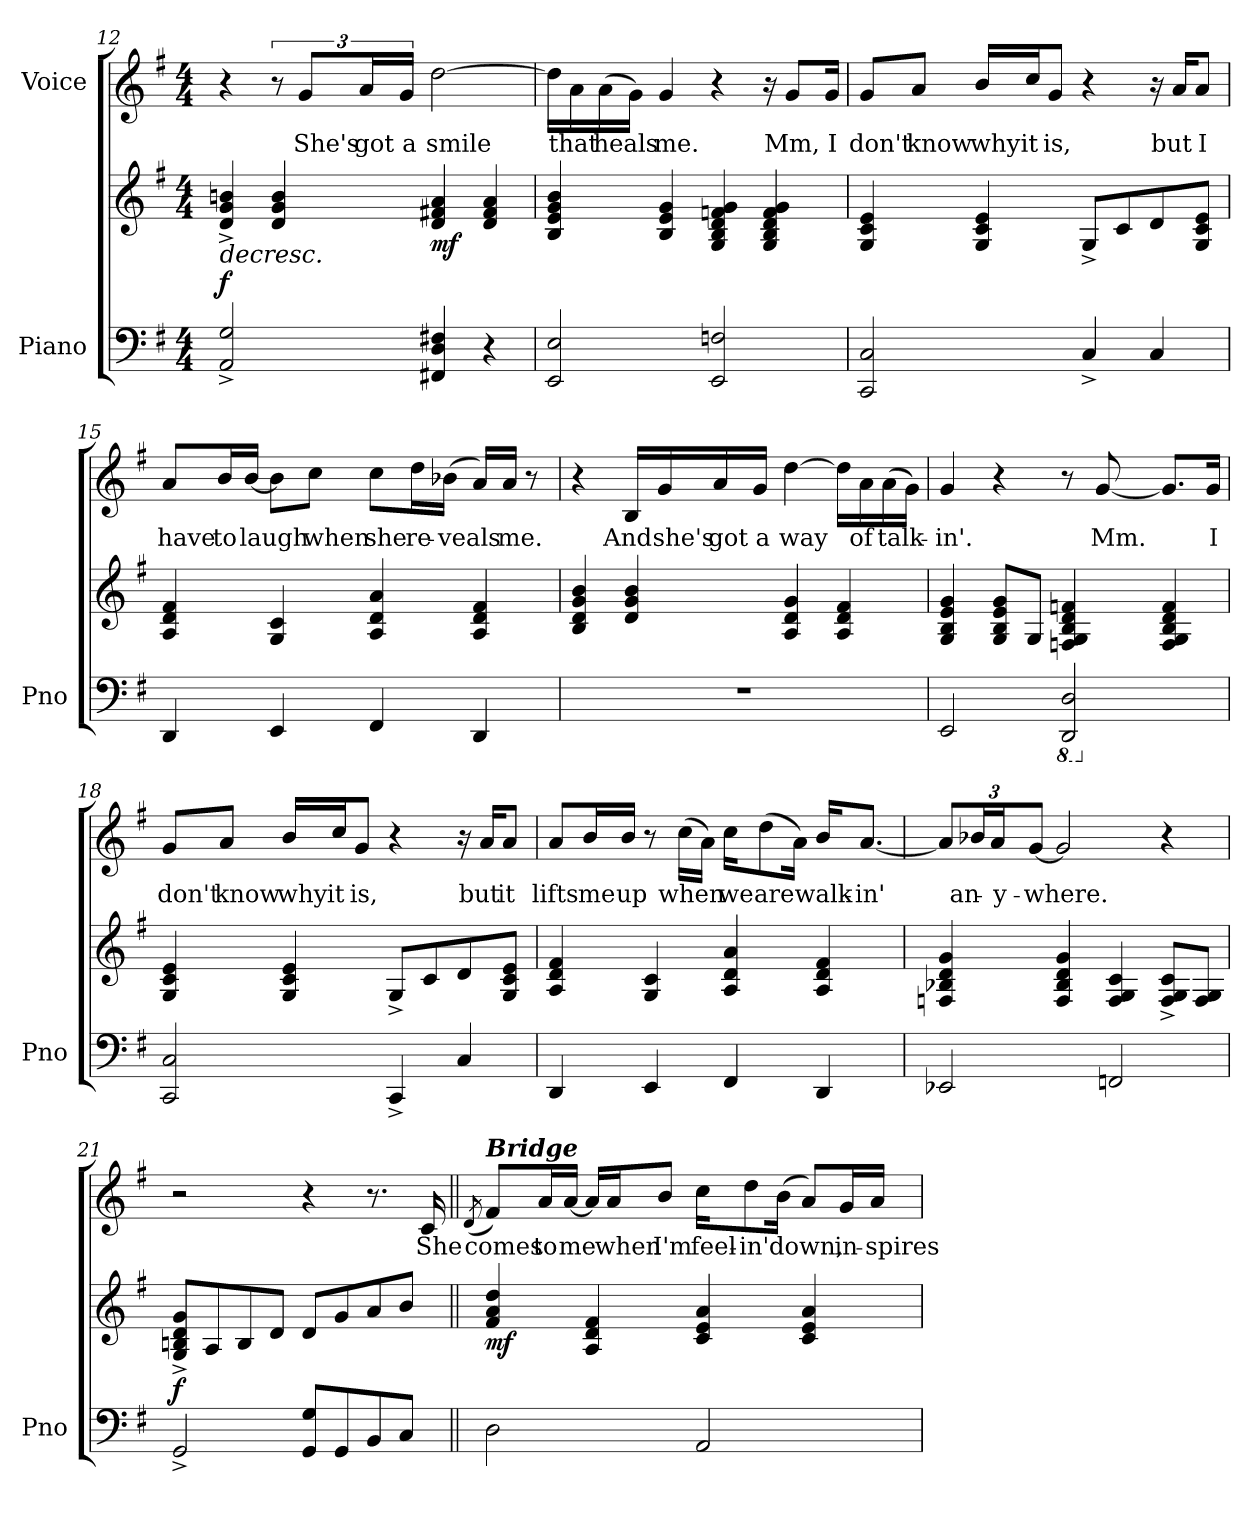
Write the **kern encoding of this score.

**kern	**kern	**dynam	**kern	**text
*part2	*part2	*part2	*part1	*part1
*staff3	*staff2	*staff2/3	*staff1	*staff1
*I"Piano	*	*	*I"Voice	*
*I'Pno	*	*	*	*
*clefF4	*clefG2	*	*clefG2	*
*k[f#]	*k[f#]	*	*k[f#]	*
*M4/4	*M4/4	*	*M4/4	*
=12	=12	=12	=12	=12
!	!	!LO:HP:b	!	!
!	!	!LO:DY:n=1:a=2	!	!
2AA/^ 2G/^	4d/^ 4g/^ 4bn/^	> f	4r	.
.	4d/ 4g/ 4b/	.	12r	.
.	.	.	12g/L	She's
.	.	.	24a/L	got
.	.	.	24g/JJ	a
!	!	!LO:DY:n=2:b	!	!
4FF#X/ 4D/ 4F#X/	4d/ 4f#X/ 4a/	mf	[2dd\	smile
4r	4d/ 4f#/ 4a/	]	.	.
=13	=13	=13	=13	=13
2EE/ 2E/	4B/ 4e/ 4g/ 4b/	.	16dd\LL]	.
.	.	.	16a\	that
.	.	.	(16a\	heals
.	.	.	16g\JJ)	.
.	4B/ 4e/ 4g/	.	4g/	me.
2EE/ 2Fn/	4G/ 4B/ 4d/ 4fn/ 4g/	.	4r	.
.	4G/ 4B/ 4d/ 4f/ 4g/	.	16r	.
.	.	.	8g/L	Mm,
.	.	.	16g/Jk	I
!!LO:LB:g=z
=14	=14	=14	=14	=14
2CC/ 2C/	4G/ 4c/ 4e/	.	8g/L	don't
.	.	.	8a/J	know
.	4G/ 4c/ 4e/	.	16b/LL	why
.	.	.	16cc/J	it
.	.	.	8g/J	is,
4C^/	8G^/L	.	4r	.
.	8c/	.	.	.
4C/	8d/	.	16r	.
.	.	.	16a/KL	but
.	8G/ 8c/ 8e/J	.	8a/J	I
=15	=15	=15	=15	=15
4DD/	4A/ 4d/ 4f#/	.	8a/L	have
.	.	.	16b/L	to
.	.	.	[16b/JJ	laugh
4EE/	4G/ 4c/	.	8b\L]	.
.	.	.	8cc\J	when
4FF#/	4A/ 4d/ 4a/	.	8cc\L	she
.	.	.	16dd\L	re-
.	.	.	(16b-X\JJ	-veals
4DD/	4A/ 4d/ 4f#/	.	16a/LL)	.
.	.	.	16a/JJ	me.
.	.	.	8r	.
!!LO:PB:g=z
=16	=16	=16	=16	=16
1r	4B/ 4d/ 4g/ 4b/	.	4r	.
.	4d/ 4g/ 4b/	.	16B/LL	And
.	.	.	16g/	she's
.	.	.	16a/	got
.	.	.	16g/JJ	a
.	4A/ 4d/ 4g/	.	[4dd\	way
.	4A/ 4d/ 4f#/	.	16dd\LL]	.
.	.	.	16a\	of
.	.	.	(16a\	talk-
.	.	.	16g\JJ)	.
=17	=17	=17	=17	=17
2EE/	4G/ 4B/ 4e/ 4g/	.	4g/	-in'.
.	8G/ 8B/ 8e/ 8g/L	.	4r	.
.	8G/J	.	.	.
*8ba	*	*	*	*
2DDD/ 2DD/	4Fn/ 4G/ 4B/ 4d/ 4fn/	.	8r	.
.	.	.	[8g/	Mm.
.	4F/ 4G/ 4B/ 4d/ 4f/	.	8.g/L]	.
.	.	.	16g/Jk	I
!!LO:LB:g=z
=18	=18	=18	=18	=18
*X8ba	*	*	*	*
2CC/ 2C/	4G/ 4c/ 4e/	.	8g/L	don't
.	.	.	8a/J	know
.	4G/ 4c/ 4e/	.	16b/LL	why
.	.	.	16cc/J	it
.	.	.	8g/J	is,
4CC^/	8G^/L	.	4r	.
.	8c/	.	.	.
4C/	8d/	.	16r	.
.	.	.	16a/KL	but
.	8G/ 8c/ 8e/J	.	8a/J	it
=19	=19	=19	=19	=19
4DD/	4A/ 4d/ 4f#/	.	8a/L	lifts
.	.	.	16b/L	me
.	.	.	16b/JJ	up
4EE/	4G/ 4c/	.	8r	.
.	.	.	(16cc\LL	when
.	.	.	16a\JJ)	.
4FF#/	4A/ 4d/ 4a/	.	16cc\KL	we
.	.	.	(8dd\	are
.	.	.	16a\Jk)	.
4DD/	4A/ 4d/ 4f#/	.	16b/KL	walk-
.	.	.	[8.a/J	-in'
!!LO:LB:g=z
=20	=20	=20	=20	=20
*	*	*	*Xbrackettup	*
2EE-X/	4Fn/ 4B-X/ 4d/ 4g/	.	12a/L]	.
.	.	.	24b-X/L	an-
.	.	.	24a/J	-y-
.	.	.	[12g/J	-where.
.	4F/ 4B-/ 4d/ 4g/	.	2g/]	.
2FFn/	4F/ 4G/ 4c/	.	.	.
.	8F/^ 8G/^ 8c/^L	.	4r	.
.	8F/ 8G/J	.	.	.
=21	=21	=21	=21	=21
!	!	!LO:DY:b	!	!
2GG^/	8G/^ 8Bn/^ 8d/^ 8g/^L	f	2r	.
.	8A/	.	.	.
.	8B/	.	.	.
.	8d/J	.	.	.
8GG/ 8G/L	8d/L	.	4r	.
8GG/	8g/	.	.	.
8BB/	8a/	.	8.r	.
8C/J	8b/J	.	.	.
.	.	.	16c/	She
!!LO:PB:g=z
=22||	=22||	=22||	=22||	=22||
.	.	.	(8qd/	.
!	!	!	!LO:TX:a:Bi:t=Bridge	!
!	!	!LO:DY:b	!	!
2D\	4f#/ 4a/ 4dd/	mf	8f#/L)	comes
.	.	.	16a/L	to
.	.	.	[16a/JJ	me
.	4A/ 4d/ 4f#/	.	16a/LL]	.
.	.	.	16a/J	when
.	.	.	8b/J	I'm
2AA/	4c/ 4e/ 4a/	.	16cc\KL	feel-
.	.	.	8dd\	-in'
.	.	.	(16b\Jk	down,
.	4c/ 4e/ 4a/	.	8a/L)	.
.	.	.	16g/L	in-
.	.	.	16a/JJ	-spires
=	=	=	=	=
*-	*-	*-	*-	*-
